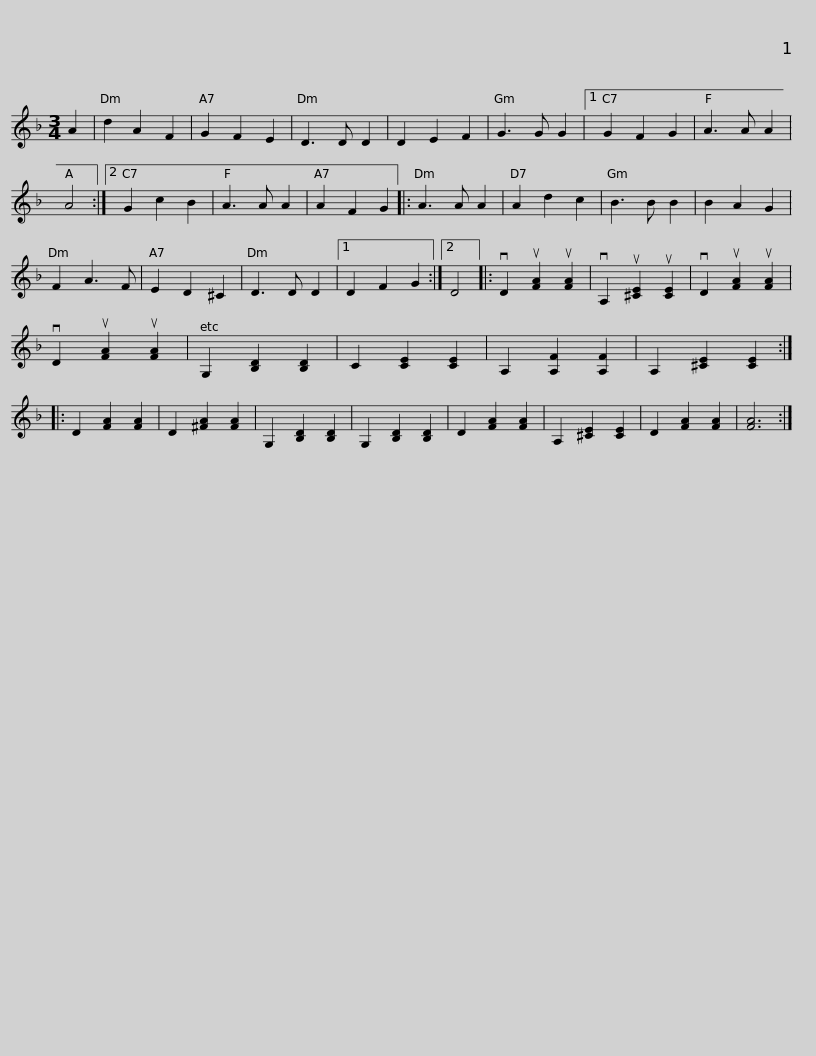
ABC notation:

X:1
L:1/8
M:3/4
I:linebreak $
K:Dmin
V:1 treble
V:1
 A2 | d2 A2 F2 | G2 F2 E2 | D3 D D2 | D2 E2 F2 | %5
 G3 G G2 |1 G2 F2 G2 | A3 A A2 | A4 :|2 G2 c2 B2 | %10
 A3 A A2 | A2 F2 G2 |:$ A3 A A2 | A2 d2 c2 | B3 B B2 | %15
 B2 A2 G2 | F2 A3 F | E2 D2 ^C2 | D3 D D2 |1 D2 F2 G2 :|2 %20
 D4 |: vD2 u[FA]2 u[FA]2 | vA,2 u[^CE]2 u[CE]2 |$ vD2 u[FA]2 u[FA]2 | vD2 u[FA]2 u[FA]2 | %25
 G,2 [B,D]2 [B,D]2 | C2 [CE]2 [CE]2 | A,2 [A,F]2 [A,F]2 | A,2 [^CE]2 [CE]2 :: D2 [FA]2 [FA]2 | %30
 D2 [^FA]2 [FA]2 | G,2 [B,D]2 [B,D]2 | G,2 [B,D]2 [B,D]2 | D2 [FA]2 [FA]2 |$ A,2 [^CE]2 [CE]2 | %35
 D2 [FA]2 [FA]2 | [FA]6 :| %37
